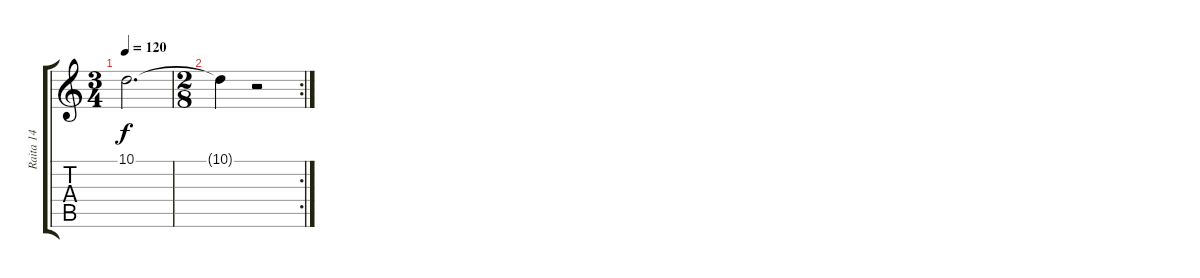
\track ("Raita 14" "Raita 14") {instrument trumpet}
\staff {score tabs}
\tuning (E4 B3 G3 D3 A2 E2) {hide}
\ts (3 4)
\tempo 120
\clef g2
\ks c
10.1{t}.2{d dy f} |
\rc 2
\ts (2 8)
10.1{t}.4 r.2
